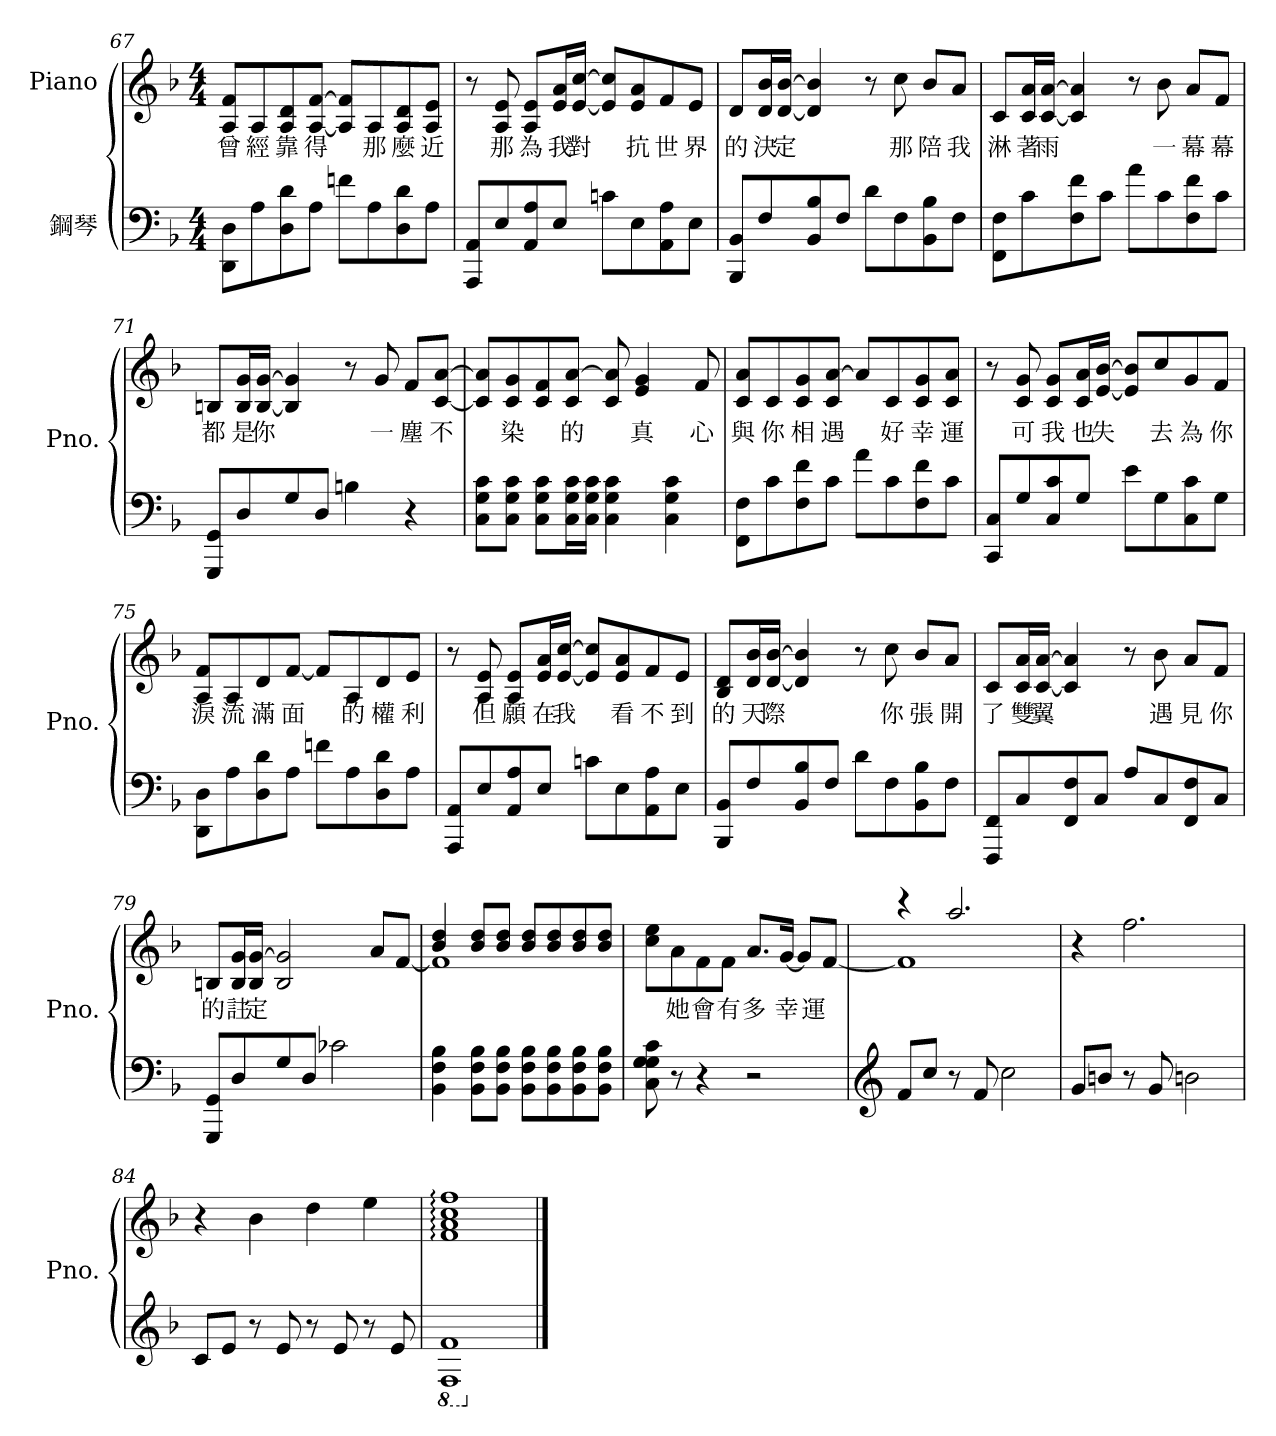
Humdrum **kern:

**kern	**kern	**text
*part2	*part1	*part1
*staff2	*staff1	*staff1
*I"鋼琴	*I"Piano	*
*	*I'Pno.	*
*clefF4	*clefG2	*
*k[b-]	*k[b-]	*
*M4/4	*M4/4	*
=67	=67	=67
!	!	!LO:LY:b
8DD\ 8D\L	8A/ 8f/L	曾
!	!	!LO:LY:b
8A\	8A/	經
!	!	!LO:LY:b
8D\ 8d\	8A/ 8d/	靠
!	!	!LO:LY:b
8A\J	[8A/ [8f/J	得
8fn\L	8A/] 8f/]L	.
!	!	!LO:LY:b
8A\	8A/	那
!	!	!LO:LY:b
8D\ 8d\	8A/ 8d/	麼
!	!	!LO:LY:b
8A\J	8A/ 8e/J	近
=68	=68	=68
8AAA/ 8AA/L	8r	.
!	!	!LO:LY:b
8E/	8A/ 8e/	那
!	!	!LO:LY:b
8AA/ 8A/	8A/ 8e/L	為
!	!	!LO:LY:b
8E/J	16e/ 16a/L	我
!	!	!LO:LY:b
.	[16e/ [16cc/JJ	對
8cn\L	8e/] 8cc/]L	.
!	!	!LO:LY:b
8E\	8e/ 8a/	抗
!	!	!LO:LY:b
8AA\ 8A\	8f/	世
!	!	!LO:LY:b
8E\J	8e/J	界
!!LO:LB:g=z
=69	=69	=69
!	!	!LO:LY:b
8BBB-/ 8BB-/L	8d/L	的
!	!	!LO:LY:b
8F/	16d/ 16b-/L	決
!	!	!LO:LY:b
.	[16d/ [16b-/JJ	定
8BB-/ 8B-/	4d/] 4b-/]	.
8F/J	.	.
8d\L	8r	.
!	!	!LO:LY:b
8F\	8cc\	那
!	!	!LO:LY:b
8BB-\ 8B-\	8b-/L	陪
!	!	!LO:LY:b
8F\J	8a/J	我
=70	=70	=70
!	!	!LO:LY:b
8FF\ 8F\L	8c/L	淋
!	!	!LO:LY:b
8c\	16c/ 16a/L	著
!	!	!LO:LY:b
.	[16c/ [16a/JJ	雨
8F\ 8f\	4c/] 4a/]	.
8c\J	.	.
8a\L	8r	.
!	!	!LO:LY:b
8c\	8b-\	一
!	!	!LO:LY:b
8F\ 8f\	8a/L	幕
!	!	!LO:LY:b
8c\J	8f/J	幕
=71	=71	=71
!	!	!LO:LY:b
8GGG/ 8GG/L	8Bn/L	都
!	!	!LO:LY:b
8D/	16B/ 16g/L	是
!	!	!LO:LY:b
.	[16B/ [16g/JJ	你
8G/	4B/] 4g/]	.
8D/J	.	.
4Bn\	8r	.
!	!	!LO:LY:b
.	8g/	一
!	!	!LO:LY:b
4r	8f/L	塵
!	!	!LO:LY:b
.	[8c/ [8a/J	不
!!LO:PB:g=z
=72	=72	=72
8C\ 8G\ 8c\L	8c/] 8a/]L	.
!	!	!LO:LY:b
8C\ 8G\ 8c\J	8c/ 8g/	染
8C\ 8G\ 8c\L	8c/ 8f/	.
!	!	!LO:LY:b
16C\ 16G\ 16c\L	8c/ [8a/J	的
16C\ 16G\ 16c\JJ	.	.
4C\ 4G\ 4c\	8c/ 8a/]	.
!	!	!LO:LY:b
.	4e/ 4g/	真
4C\ 4G\ 4c\	.	.
!	!	!LO:LY:b
.	8f/	心
=73	=73	=73
!	!	!LO:LY:b
8FF\ 8F\L	8c/ 8a/L	與
!	!	!LO:LY:b
8c\	8c/	你
!	!	!LO:LY:b
8F\ 8f\	8c/ 8g/	相
!	!	!LO:LY:b
8c\J	8c/ [8a/J	遇
8a\L	8a/L]	.
!	!	!LO:LY:b
8c\	8c/	好
!	!	!LO:LY:b
8F\ 8f\	8c/ 8g/	幸
!	!	!LO:LY:b
8c\J	8c/ 8a/J	運
=74	=74	=74
8CC/ 8C/L	8r	.
!	!	!LO:LY:b
8G/	8c/ 8g/	可
!	!	!LO:LY:b
8C/ 8c/	8c/ 8g/L	我
!	!	!LO:LY:b
8G/J	16c/ 16a/L	也
!	!	!LO:LY:b
.	[16e/ [16b-/JJ	失
8e\L	8e/] 8b-/]L	.
!	!	!LO:LY:b
8G\	8cc/	去
!	!	!LO:LY:b
8C\ 8c\	8g/	為
!	!	!LO:LY:b
8G\J	8f/J	你
!!LO:LB:g=z
=75	=75	=75
!	!	!LO:LY:b
8DD\ 8D\L	8A/ 8f/L	淚
!	!	!LO:LY:b
8A\	8A/	流
!	!	!LO:LY:b
8D\ 8d\	8d/	滿
!	!	!LO:LY:b
8A\J	[8f/J	面
8fn\L	8f/L]	.
!	!	!LO:LY:b
8A\	8A/	的
!	!	!LO:LY:b
8D\ 8d\	8d/	權
!	!	!LO:LY:b
8A\J	8e/J	利
=76	=76	=76
8AAA/ 8AA/L	8r	.
!	!	!LO:LY:b
8E/	8A/ 8e/	但
!	!	!LO:LY:b
8AA/ 8A/	8A/ 8e/L	願
!	!	!LO:LY:b
8E/J	16e/ 16a/L	在
!	!	!LO:LY:b
.	[16e/ [16cc/JJ	我
8cn\L	8e/] 8cc/]L	.
!	!	!LO:LY:b
8E\	8e/ 8a/	看
!	!	!LO:LY:b
8AA\ 8A\	8f/	不
!	!	!LO:LY:b
8E\J	8e/J	到
=77	=77	=77
!	!	!LO:LY:b
8BBB-/ 8BB-/L	8B-/ 8d/L	的
!	!	!LO:LY:b
8F/	16d/ 16b-/L	天
!	!	!LO:LY:b
.	[16d/ [16b-/JJ	際
8BB-/ 8B-/	4d/] 4b-/]	.
8F/J	.	.
8d\L	8r	.
!	!	!LO:LY:b
8F\	8cc\	你
!	!	!LO:LY:b
8BB-\ 8B-\	8b-/L	張
!	!	!LO:LY:b
8F\J	8a/J	開
!!LO:LB:g=z
=78	=78	=78
!	!	!LO:LY:b
8FFF/ 8FF/L	8c/L	了
!	!	!LO:LY:b
8C/	16c/ 16a/L	雙
!	!	!LO:LY:b
.	[16c/ [16a/JJ	翼
8FF/ 8F/	4c/] 4a/]	.
8C/J	.	.
8A/L	8r	.
!	!	!LO:LY:b
8C/	8b-\	遇
!	!	!LO:LY:b
8FF/ 8F/	8a/L	見
!	!	!LO:LY:b
8C/J	8f/J	你
=79	=79	=79
!	!	!LO:LY:b
8GGG/ 8GG/L	8Bn/L	的
!	!	!LO:LY:b
8D/	16B/ 16g/L	註
!	!	!LO:LY:b
.	16B/ [16g/JJ	定
8G/	2B/ 2g/]	.
8D/J	.	.
2c-X\	.	.
.	8a/L	.
.	[8f/J	.
=80	=80	=80
*	*^	*
4BB-\ 4F\ 4B-\	4b-/ 4dd/	1f]	.
8BB-\ 8F\ 8B-\L	8b-/ 8dd/L	.	.
8BB-\ 8F\ 8B-\J	8b-/ 8dd/J	.	.
8BB-\ 8F\ 8B-\L	8b-/ 8dd/L	.	.
8BB-\ 8F\ 8B-\	8b-/ 8dd/	.	.
8BB-\ 8F\ 8B-\	8b-/ 8dd/	.	.
8BB-\ 8F\ 8B-\J	8b-/ 8dd/J	.	.
*	*v	*v	*
=81	=81	=81
8C\ 8G\ 8G\ 8c\	8cc\ 8ee\L	.
!	!	!LO:LY:b
8r	8a\	她
!	!	!LO:LY:b
4r	8f\	會
!	!	!LO:LY:b
.	8f\J	有
!	!	!LO:LY:b
2r	8.a/L	多
!	!	!LO:LY:b
.	[16g/Jk	幸
.	8g/L]	.
!	!	!LO:LY:b
.	[8f/J	運
!!LO:LB:g=z
=82	=82	=82
*clefG2	*	*
*	*^	*
8f/L	4r	1f]	.
8cc/J	.	.	.
8r	2.aa/	.	.
8f/	.	.	.
2cc\	.	.	.
*	*v	*v	*
=83	=83	=83
8g/L	4r	.
8bn/J	.	.
8r	2.ff\	.
8g/	.	.
2bn\	.	.
=84	=84	=84
8c/L	4r	.
8e/J	.	.
8r	4b-\	.
8e/	.	.
8r	4dd\	.
8e/	.	.
8r	4ee\	.
8e/	.	.
=85	=85	=85
*8ba	*	*
1FF 1F	1f: 1a: 1cc: 1ff:	.
*X8ba	*	*
==	==	==
*-	*-	*-
